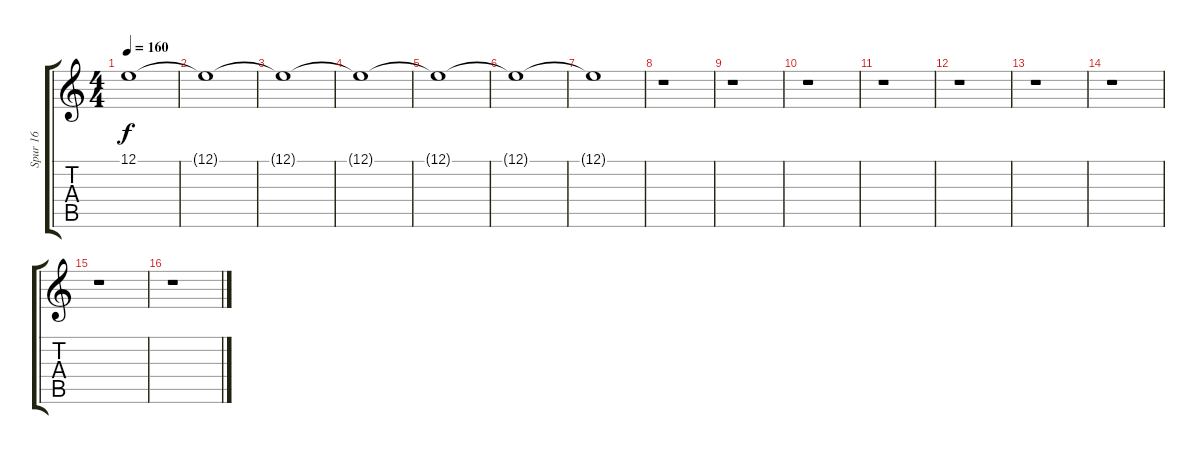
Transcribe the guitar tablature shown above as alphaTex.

\track ("Spur 16" "Spur 16") {instrument helicopter}
\staff {score tabs}
\tuning (E4 B3 G3 D3 A2 E2) {hide}
\ts (4 4)
\tempo 160
\clef g2
\ks c
12.1.1{dy f instrument helicopter} |
12.1{t}.1 |
12.1{t}.1 |
12.1{t}.1 |
12.1{t}.1 |
12.1{t}.1 |
12.1{t}.1 |
r.1 |
r.1 |
r.1 |
r.1 |
r.1 |
r.1 |
r.1 |
r.1 |
r.1
